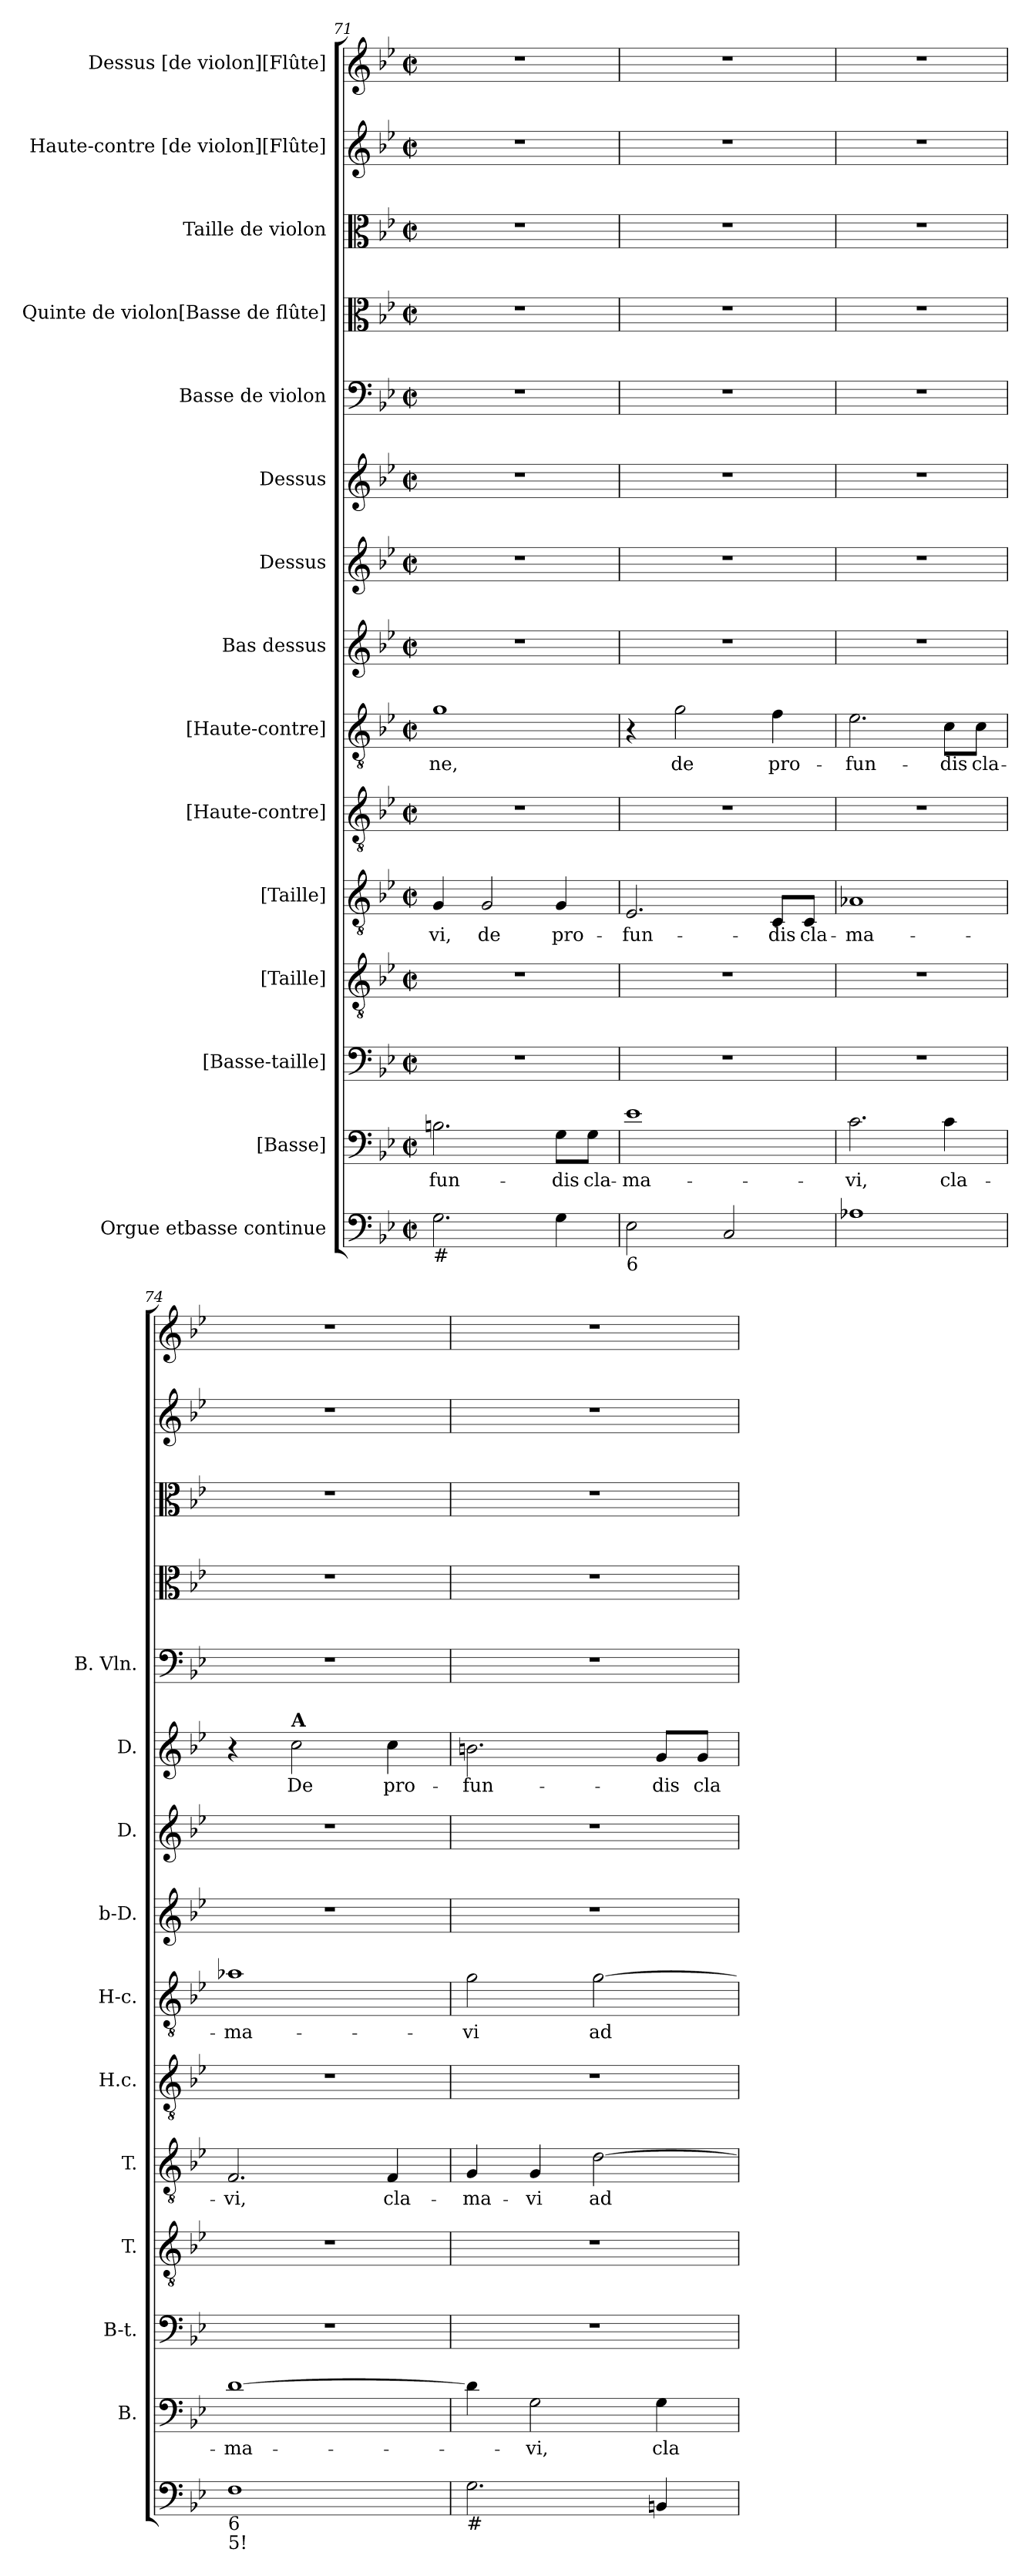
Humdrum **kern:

**kern	**kern	**text	**kern	**kern	**kern	**text	**kern	**kern	**text	**kern	**kern	**kern	**text	**kern	**kern	**kern	**kern	**kern
*part15	*part14	*part14	*part13	*part12	*part11	*part11	*part10	*part9	*part9	*part8	*part7	*part6	*part6	*part5	*part4	*part3	*part2	*part1
*staff15	*staff14	*staff14	*staff13	*staff12	*staff11	*staff11	*staff10	*staff9	*staff9	*staff8	*staff7	*staff6	*staff6	*staff5	*staff4	*staff3	*staff2	*staff1
*I"Orgue etbasse continue	*I"[Basse]	*	*I"[Basse-taille]	*I"[Taille]	*I"[Taille]	*	*I"[Haute-contre]	*I"[Haute-contre]	*	*I"Bas dessus	*I"Dessus	*I"Dessus	*	*I"Basse de violon	*I"Quinte de violon[Basse de flûte]	*I"Taille de violon	*I"Haute-contre [de violon][Flûte]	*I"Dessus [de violon][Flûte]
*	*I'B.	*	*I'B-t.	*I'T.	*I'T.	*	*I'H.c.	*I'H-c.	*	*I'b-D.	*I'D.	*I'D.	*	*I'B. Vln.	*	*	*	*
*clefF4	*clefF4	*	*clefF4	*clefGv2	*clefGv2	*	*clefGv2	*clefGv2	*	*clefG2	*clefG2	*clefG2	*	*clefF4	*clefC3	*clefC3	*clefG2	*clefG2
*	*	*	*	*ITrd7c12	*ITrd7c12	*	*ITrd7c12	*ITrd7c12	*	*	*	*	*	*ITrd7c12	*	*	*	*
*k[b-e-]	*k[b-e-]	*	*k[b-e-]	*k[b-e-]	*k[b-e-]	*	*k[b-e-]	*k[b-e-]	*	*k[b-e-]	*k[b-e-]	*k[b-e-]	*	*k[b-e-]	*k[b-e-]	*k[b-e-]	*k[b-e-]	*k[b-e-]
*g:	*g:	*	*g:	*g:	*g:	*	*g:	*g:	*	*g:	*g:	*g:	*	*g:	*g:	*g:	*g:	*g:
*M2/2	*M2/2	*	*M2/2	*M2/2	*M2/2	*	*M2/2	*M2/2	*	*M2/2	*M2/2	*M2/2	*	*M2/2	*M2/2	*M2/2	*M2/2	*M2/2
*met(c|)	*met(c|)	*	*met(c|)	*met(c|)	*met(c|)	*	*met(c|)	*met(c|)	*	*met(c|)	*met(c|)	*met(c|)	*	*met(c|)	*met(c|)	*met(c|)	*met(c|)	*met(c|)
=71	=71	=71	=71	=71	=71	=71	=71	=71	=71	=71	=71	=71	=71	=71	=71	=71	=71	=71
!LO:TX:b:t=#	!	!	!	!	!	!	!	!	!	!	!	!	!	!	!	!	!	!
!	!	!LO:LY:b	!	!	!	!LO:LY:b	!	!	!LO:LY:b	!	!	!	!	!	!	!	!	!
2.G\	2.Bn\	-fun-	1r	1r	4GG/	-vi,	1r	1G	-ne,	1r	1r	1r	.	1r	1r	1r	1r	1r
!	!	!	!	!	!	!LO:LY:b	!	!	!	!	!	!	!	!	!	!	!	!
.	.	.	.	.	2GG/	de	.	.	.	.	.	.	.	.	.	.	.	.
!	!	!LO:LY:b	!	!	!	!LO:LY:b	!	!	!	!	!	!	!	!	!	!	!	!
4G\	8G\L	-dis	.	.	4GG/	pro-	.	.	.	.	.	.	.	.	.	.	.	.
!	!	!LO:LY:b	!	!	!	!	!	!	!	!	!	!	!	!	!	!	!	!
.	8G\J	cla-	.	.	.	.	.	.	.	.	.	.	.	.	.	.	.	.
=72	=72	=72	=72	=72	=72	=72	=72	=72	=72	=72	=72	=72	=72	=72	=72	=72	=72	=72
!LO:TX:b:t=6	!	!	!	!	!	!	!	!	!	!	!	!	!	!	!	!	!	!
!	!	!LO:LY:b	!	!	!	!LO:LY:b	!	!	!	!	!	!	!	!	!	!	!	!
2E-\	1e-	-ma-	1r	1r	2.EE-/	-fun-	1r	4r	.	1r	1r	1r	.	1r	1r	1r	1r	1r
!	!	!	!	!	!	!	!	!	!LO:LY:b	!	!	!	!	!	!	!	!	!
.	.	.	.	.	.	.	.	2G\	de	.	.	.	.	.	.	.	.	.
2C/	.	.	.	.	.	.	.	.	.	.	.	.	.	.	.	.	.	.
!	!	!	!	!	!	!LO:LY:b	!	!	!LO:LY:b	!	!	!	!	!	!	!	!	!
.	.	.	.	.	8CC/L	-dis	.	4F\	pro-	.	.	.	.	.	.	.	.	.
!	!	!	!	!	!	!LO:LY:b	!	!	!	!	!	!	!	!	!	!	!	!
.	.	.	.	.	8CC/J	cla-	.	.	.	.	.	.	.	.	.	.	.	.
=73	=73	=73	=73	=73	=73	=73	=73	=73	=73	=73	=73	=73	=73	=73	=73	=73	=73	=73
!	!	!LO:LY:b	!	!	!	!LO:LY:b	!	!	!LO:LY:b	!	!	!	!	!	!	!	!	!
1A-X	2.c\	-vi,	1r	1r	1AA-X	-ma-	1r	2.E-\	-fun-	1r	1r	1r	.	1r	1r	1r	1r	1r
!	!	!LO:LY:b	!	!	!	!	!	!	!LO:LY:b	!	!	!	!	!	!	!	!	!
.	4c\	cla-	.	.	.	.	.	8C\L	-dis	.	.	.	.	.	.	.	.	.
!	!	!	!	!	!	!	!	!	!LO:LY:b	!	!	!	!	!	!	!	!	!
.	.	.	.	.	.	.	.	8C\J	cla-	.	.	.	.	.	.	.	.	.
=74	=74	=74	=74	=74	=74	=74	=74	=74	=74	=74	=74	=74	=74	=74	=74	=74	=74	=74
!LO:TX:b:t=6	!	!	!	!	!	!	!	!	!	!	!	!	!	!	!	!	!	!
!LO:TX:b:t=5!	!	!	!	!	!	!	!	!	!	!	!	!	!	!	!	!	!	!
!	!	!LO:LY:b	!	!	!	!LO:LY:b	!	!	!LO:LY:b	!	!	!	!	!	!	!	!	!
1F	[1d	-ma-	1r	1r	2.FF/	-vi,	1r	1A-X	-ma-	1r	1r	4r	.	1r	1r	1r	1r	1r
!	!	!	!	!	!	!	!	!	!	!	!	!LO:TX:a:B:t=A	!	!	!	!	!	!
!	!	!	!	!	!	!	!	!	!	!	!	!	!LO:LY:b	!	!	!	!	!
.	.	.	.	.	.	.	.	.	.	.	.	2cc\	De	.	.	.	.	.
!	!	!	!	!	!	!LO:LY:b	!	!	!	!	!	!	!LO:LY:b	!	!	!	!	!
.	.	.	.	.	4FF/	cla-	.	.	.	.	.	4cc\	pro-	.	.	.	.	.
!!LO:LB:g=z
=75	=75	=75	=75	=75	=75	=75	=75	=75	=75	=75	=75	=75	=75	=75	=75	=75	=75	=75
!LO:TX:b:t=#	!	!	!	!	!	!	!	!	!	!	!	!	!	!	!	!	!	!
!	!	!	!	!	!	!LO:LY:b	!	!	!LO:LY:b	!	!	!	!LO:LY:b	!	!	!	!	!
2.G\	4d\]	.	1r	1r	4GG/	-ma-	1r	2G\	-vi	1r	1r	2.bn\	-fun-	1r	1r	1r	1r	1r
!	!	!LO:LY:b	!	!	!	!LO:LY:b	!	!	!	!	!	!	!	!	!	!	!	!
.	2G\	-vi,	.	.	4GG/	-vi	.	.	.	.	.	.	.	.	.	.	.	.
!	!	!	!	!	!	!LO:LY:b	!	!	!LO:LY:b	!	!	!	!	!	!	!	!	!
.	.	.	.	.	[2D\	ad	.	[2G\	ad	.	.	.	.	.	.	.	.	.
!	!	!LO:LY:b	!	!	!	!	!	!	!	!	!	!	!LO:LY:b	!	!	!	!	!
4BBn/	4G\	cla-	.	.	.	.	.	.	.	.	.	8g/L	-dis	.	.	.	.	.
!	!	!	!	!	!	!	!	!	!	!	!	!	!LO:LY:b	!	!	!	!	!
.	.	.	.	.	.	.	.	.	.	.	.	8g/J	cla-	.	.	.	.	.
=	=	=	=	=	=	=	=	=	=	=	=	=	=	=	=	=	=	=
*-	*-	*-	*-	*-	*-	*-	*-	*-	*-	*-	*-	*-	*-	*-	*-	*-	*-	*-
